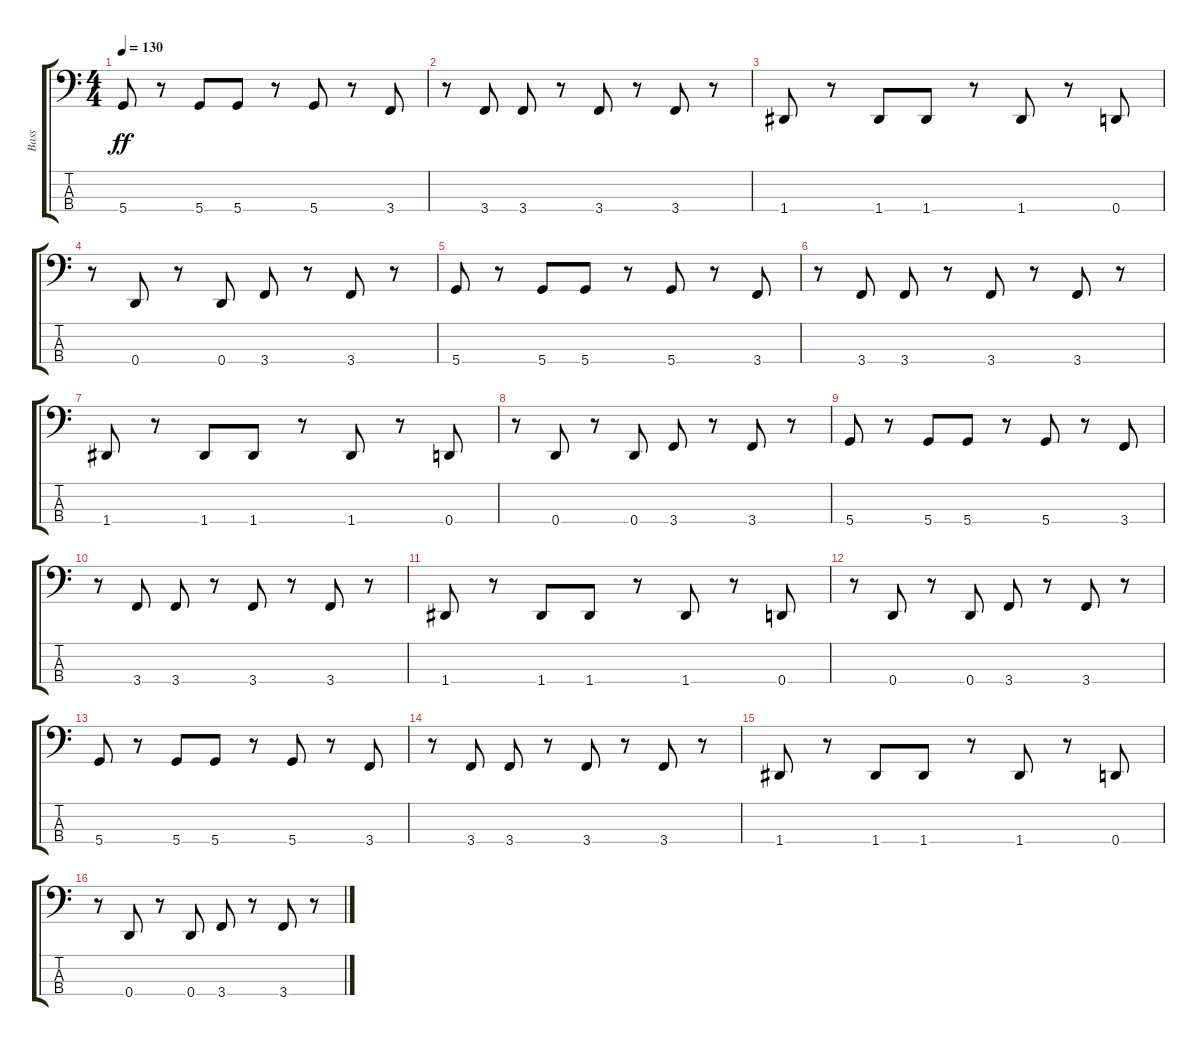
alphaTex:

\track ("Bass" "Bass") {instrument electricbassfinger}
\staff {score tabs}
\tuning (G2 D2 A1 D1) {hide}
\ts (4 4)
\tempo 130
\clef f4
\ks c
5.4.8{dy ff} r.8 5.4.8 5.4.8 r.8 5.4.8 r.8 3.4.8 |
r.8 3.4.8 3.4.8 r.8 3.4.8 r.8 3.4.8 r.8 |
1.4.8 r.8 1.4.8 1.4.8 r.8 1.4.8 r.8 0.4.8 |
r.8 0.4.8 r.8 0.4.8 3.4.8 r.8 3.4.8 r.8 |
5.4.8 r.8 5.4.8 5.4.8 r.8 5.4.8 r.8 3.4.8 |
r.8 3.4.8 3.4.8 r.8 3.4.8 r.8 3.4.8 r.8 |
1.4.8 r.8 1.4.8 1.4.8 r.8 1.4.8 r.8 0.4.8 |
r.8 0.4.8 r.8 0.4.8 3.4.8 r.8 3.4.8 r.8 |
5.4.8 r.8 5.4.8 5.4.8 r.8 5.4.8 r.8 3.4.8 |
r.8 3.4.8 3.4.8 r.8 3.4.8 r.8 3.4.8 r.8 |
1.4.8 r.8 1.4.8 1.4.8 r.8 1.4.8 r.8 0.4.8 |
r.8 0.4.8 r.8 0.4.8 3.4.8 r.8 3.4.8 r.8 |
5.4.8 r.8 5.4.8 5.4.8 r.8 5.4.8 r.8 3.4.8 |
r.8 3.4.8 3.4.8 r.8 3.4.8 r.8 3.4.8 r.8 |
1.4.8 r.8 1.4.8 1.4.8 r.8 1.4.8 r.8 0.4.8 |
r.8 0.4.8 r.8 0.4.8 3.4.8 r.8 3.4.8 r.8
